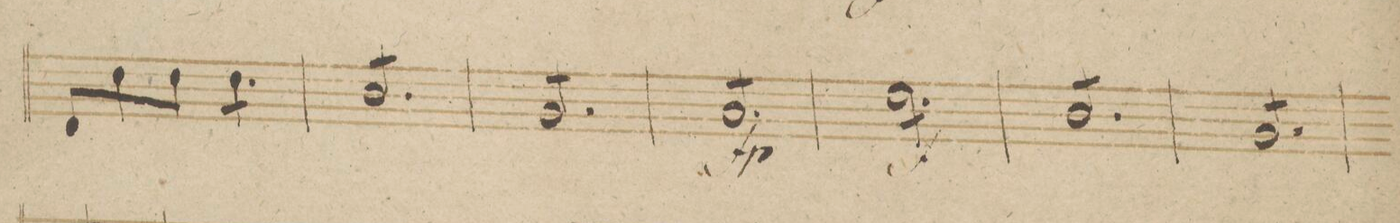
**kern	**dynam
*I"Violoncello et Baſso.	*
*clefF4	*
*k[b-]	*
*M6/8	*
8FF/L	.
8F\	.
8F\J	.
*tremolo	*
8F\L	.
8F\	.
8F\J	.
=16	=16
8D/L	.
8D/	.
8D/	.
8D/	.
8D/	.
8D/J	.
=17	=17
8BB-/L	.
8BB-/	.
8BB-/	.
8BB-/	.
8BB-/	.
8BB-/J	.
=18	=18
8C/L	fp
8C/	.
8C/	.
8C/	.
8C/	.
8C/J	.
=19	=19
*2\right	*
8F\L	f
8F\	.
8F\	.
8F\	.
8F\	.
8F\J	.
=20	=20
8D/L	.
8D/	.
8D/	.
8D/	.
8D/	.
8D/J	.
=21	=21
8BB-/L	.
8BB-/	.
8BB-/	.
8BB-/	.
8BB-/	.
8BB-/J	.
=22	=22
*-	*-
